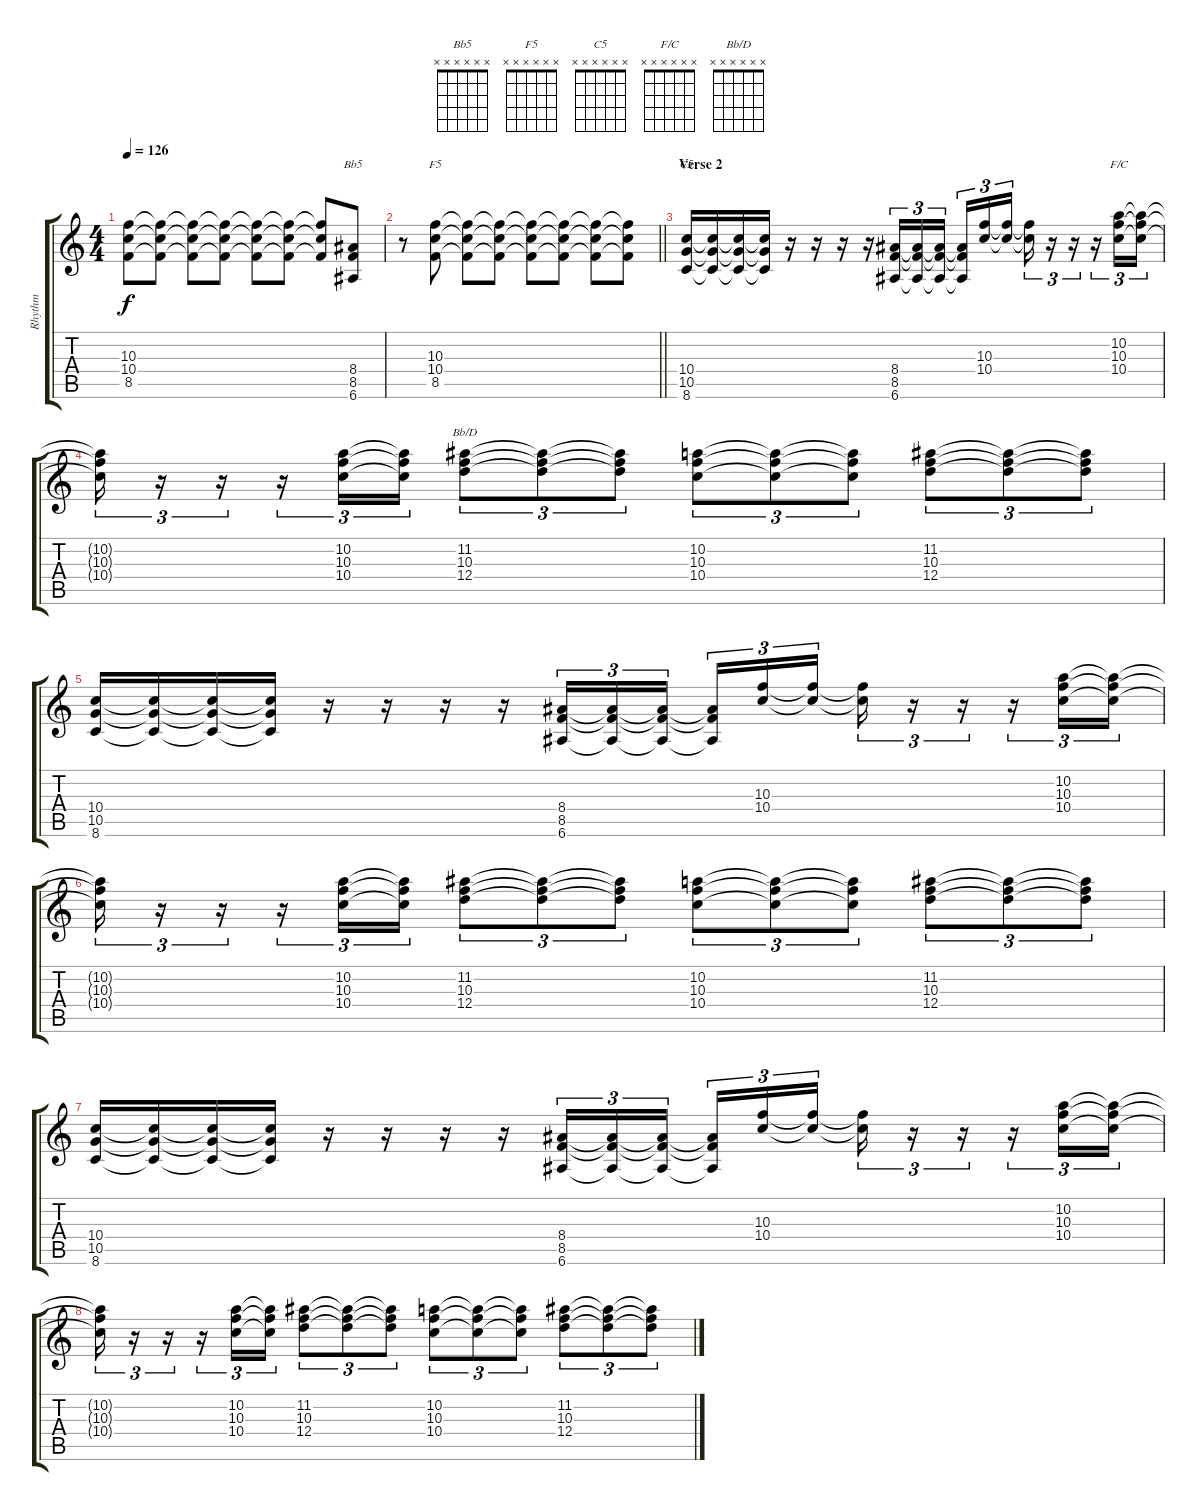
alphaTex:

\track ("Rhythm" "Rhythm") {instrument overdrivenguitar}
\staff {score tabs}
\tuning (E4 B3 G3 D3 A2 E2) {hide}
\chord ("Bb5" x x x x x x)
\chord ("F5" x x x x x x)
\chord ("C5" x x x x x x)
\chord ("F/C" x x x x x x)
\chord ("Bb/D" x x x x x x)
\ts (4 4)
\tempo 126
\clef g2
\ks c
(10.3{t} 10.4{t} 8.5{t}).8{dy f} (10.3{t} 10.4{t} 8.5{t}).8 (10.3{t} 10.4{t} 8.5{t}).8 (10.3{t} 10.4{t} 8.5{t}).8 (10.3{t} 10.4{t} 8.5{t}).8 (10.3{t} 10.4{t} 8.5{t}).8 (10.3{t} 10.4{t} 8.5{t}).8 (8.4 8.5 6.6).8{ch "Bb5"} |
\barLineRight lightlight
r.8 (10.3 10.4 8.5).8{ch "F5"} (10.3{t} 10.4{t} 8.5{t}).8 (10.3{t} 10.4{t} 8.5{t}).8 (10.3{t} 10.4{t} 8.5{t}).8 (10.3{t} 10.4{t} 8.5{t}).8 (10.3{t} 10.4{t} 8.5{t}).8 (10.3{t} 10.4{t} 8.5{t}).8 |
\section ("" "Verse 2")
(10.4 10.5 8.6).16{ch "C5"} (10.4{t} 10.5{t} 8.6{t}).16 (10.4{t} 10.5{t} 8.6{t}).16 (10.4{t} 10.5{t} 8.6{t}).16 r.16 r.16 r.16 r.16 (8.4 8.5 6.6).16{tu (3 2)} (8.4{t} 8.5{t} 6.6{t}).16{tu (3 2)} (8.4{t} 8.5{t} 6.6{t}).16{tu (3 2) beam splitsecondary} (8.4{t} 8.5{t} 6.6{t}).16{tu (3 2)} (10.3 10.4).16{tu (3 2)} (10.3{t} 10.4{t}).16{tu (3 2)} (10.3{t} 10.4{t}).16{tu (3 2)} r.16{tu (3 2)} r.16{tu (3 2)} r.16{tu (3 2)} (10.2 10.3 10.4).16{tu (3 2) ch "F/C"} (10.2{t} 10.3{t} 10.4{t}).16{tu (3 2)} |
(10.2{t} 10.3{t} 10.4{t}).16{tu (3 2)} r.16{tu (3 2)} r.16{tu (3 2)} r.16{tu (3 2)} (10.2 10.3 10.4).16{tu (3 2)} (10.2{t} 10.3{t} 10.4{t}).16{tu (3 2)} (11.2 10.3 12.4).8{tu (3 2) ch "Bb/D"} (11.2{t} 10.3{t} 12.4{t}).8{tu (3 2)} (11.2{t} 10.3{t} 12.4{t}).8{tu (3 2)} (10.2 10.3 10.4).8{tu (3 2)} (10.2{t} 10.3{t} 10.4{t}).8{tu (3 2)} (10.2{t} 10.3{t} 10.4{t}).8{tu (3 2)} (11.2 10.3 12.4).8{tu (3 2)} (11.2{t} 10.3{t} 12.4{t}).8{tu (3 2)} (11.2{t} 10.3{t} 12.4{t}).8{tu (3 2)} |
(10.4 10.5 8.6).16 (10.4{t} 10.5{t} 8.6{t}).16 (10.4{t} 10.5{t} 8.6{t}).16 (10.4{t} 10.5{t} 8.6{t}).16 r.16 r.16 r.16 r.16 (8.4 8.5 6.6).16{tu (3 2)} (8.4{t} 8.5{t} 6.6{t}).16{tu (3 2)} (8.4{t} 8.5{t} 6.6{t}).16{tu (3 2) beam splitsecondary} (8.4{t} 8.5{t} 6.6{t}).16{tu (3 2)} (10.3 10.4).16{tu (3 2)} (10.3{t} 10.4{t}).16{tu (3 2)} (10.3{t} 10.4{t}).16{tu (3 2)} r.16{tu (3 2)} r.16{tu (3 2)} r.16{tu (3 2)} (10.2 10.3 10.4).16{tu (3 2)} (10.2{t} 10.3{t} 10.4{t}).16{tu (3 2)} |
(10.2{t} 10.3{t} 10.4{t}).16{tu (3 2)} r.16{tu (3 2)} r.16{tu (3 2)} r.16{tu (3 2)} (10.2 10.3 10.4).16{tu (3 2)} (10.2{t} 10.3{t} 10.4{t}).16{tu (3 2)} (11.2 10.3 12.4).8{tu (3 2)} (11.2{t} 10.3{t} 12.4{t}).8{tu (3 2)} (11.2{t} 10.3{t} 12.4{t}).8{tu (3 2)} (10.2 10.3 10.4).8{tu (3 2)} (10.2{t} 10.3{t} 10.4{t}).8{tu (3 2)} (10.2{t} 10.3{t} 10.4{t}).8{tu (3 2)} (11.2 10.3 12.4).8{tu (3 2)} (11.2{t} 10.3{t} 12.4{t}).8{tu (3 2)} (11.2{t} 10.3{t} 12.4{t}).8{tu (3 2)} |
(10.4 10.5 8.6).16 (10.4{t} 10.5{t} 8.6{t}).16 (10.4{t} 10.5{t} 8.6{t}).16 (10.4{t} 10.5{t} 8.6{t}).16 r.16 r.16 r.16 r.16 (8.4 8.5 6.6).16{tu (3 2)} (8.4{t} 8.5{t} 6.6{t}).16{tu (3 2)} (8.4{t} 8.5{t} 6.6{t}).16{tu (3 2) beam splitsecondary} (8.4{t} 8.5{t} 6.6{t}).16{tu (3 2)} (10.3 10.4).16{tu (3 2)} (10.3{t} 10.4{t}).16{tu (3 2)} (10.3{t} 10.4{t}).16{tu (3 2)} r.16{tu (3 2)} r.16{tu (3 2)} r.16{tu (3 2)} (10.2 10.3 10.4).16{tu (3 2)} (10.2{t} 10.3{t} 10.4{t}).16{tu (3 2)} |
(10.2{t} 10.3{t} 10.4{t}).16{tu (3 2)} r.16{tu (3 2)} r.16{tu (3 2)} r.16{tu (3 2)} (10.2 10.3 10.4).16{tu (3 2)} (10.2{t} 10.3{t} 10.4{t}).16{tu (3 2)} (11.2 10.3 12.4).8{tu (3 2)} (11.2{t} 10.3{t} 12.4{t}).8{tu (3 2)} (11.2{t} 10.3{t} 12.4{t}).8{tu (3 2)} (10.2 10.3 10.4).8{tu (3 2)} (10.2{t} 10.3{t} 10.4{t}).8{tu (3 2)} (10.2{t} 10.3{t} 10.4{t}).8{tu (3 2)} (11.2 10.3 12.4).8{tu (3 2)} (11.2{t} 10.3{t} 12.4{t}).8{tu (3 2)} (11.2{t} 10.3{t} 12.4{t}).8{tu (3 2)}
